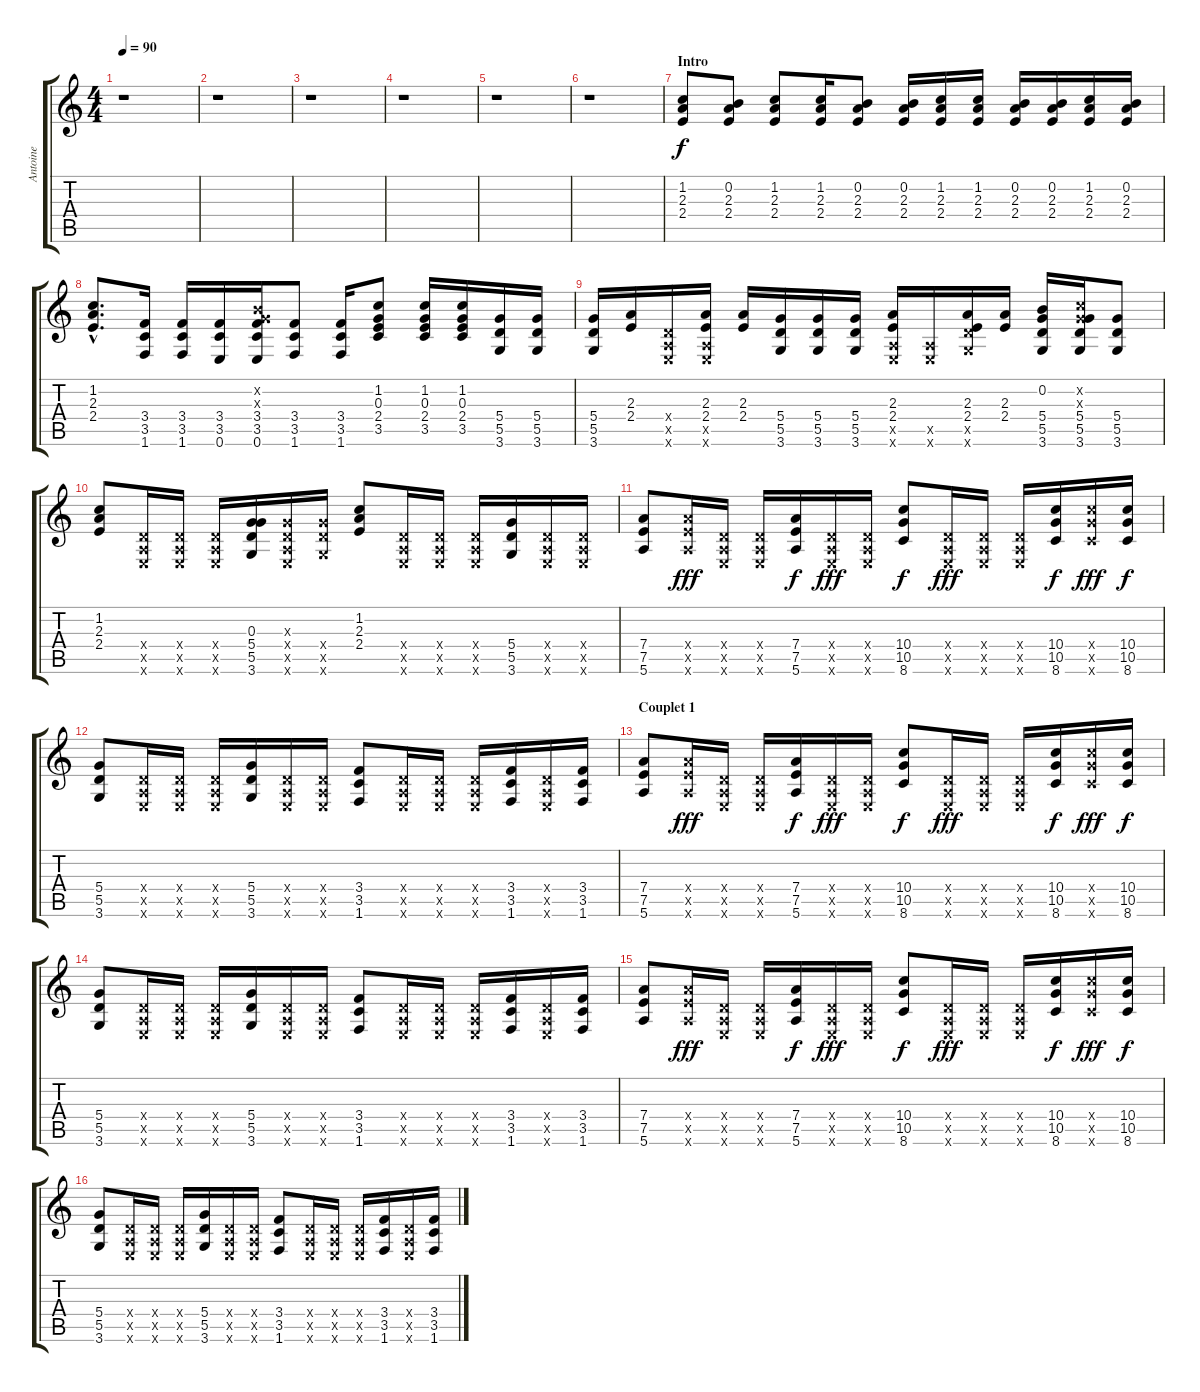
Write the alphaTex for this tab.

\track ("Antoine" "Antoine") {instrument overdrivenguitar}
\staff {score tabs}
\tuning (E4 B3 G3 D3 A2 E2) {hide}
\ts (4 4)
\tempo 90
\clef g2
\ks c
r.1{dy f instrument overdrivenguitar} |
r.1 |
r.1 |
r.1 |
r.1 |
r.1 |
\section ("" "Intro")
(1.2 2.3 2.4).8 (0.2 2.3 2.4).8 (1.2 2.3 2.4).8 (1.2 2.3 2.4).16 (0.2 2.3 2.4).8 (0.2 2.3 2.4).16 (1.2 2.3 2.4).16 (1.2 2.3 2.4).16 (0.2 2.3 2.4).16 (0.2 2.3 2.4).16 (1.2 2.3 2.4).16 (0.2 2.3 2.4).16 |
(1.2{hac} 2.3{hac} 2.4{hac}).8{d} (3.4 3.5 1.6).16 (3.4 3.5 1.6).16 (3.4 3.5 0.6).16 (0.2{x} 0.3{x} 3.4 3.5 0.6).16 (3.4 3.5 1.6).8 (3.4 3.5 1.6).16 (1.2 0.3 2.4 3.5).8 (1.2 0.3 2.4 3.5).16 (1.2 0.3 2.4 3.5).16 (5.4 5.5 3.6).16 (5.4 5.5 3.6).16 |
(5.4 5.5 3.6).16 (2.3 2.4).16 (0.4{x} 0.5{x} 0.6{x}).16 (2.3 2.4 0.5{x} 0.6{x}).16 (2.3 2.4).16 (5.4 5.5 3.6).16 (5.4 5.5 3.6).16 (5.4 5.5 3.6).16 (2.3 2.4 0.5{x} 0.6{x}).16 (0.5{x} 0.6{x}).16 (2.3 2.4 5.5{x} 3.6{x}).16 (2.3 2.4).16 (0.2 5.4 5.5 3.6).16 (1.2{x} 0.3{x} 5.4 5.5 3.6).16 (5.4 5.5 3.6).8 |
(1.2 2.3 2.4).8 (0.4{x} 0.5{x} 0.6{x}).16 (0.4{x} 0.5{x} 0.6{x}).16 (0.4{x} 0.5{x} 0.6{x}).16 (0.3 5.4 5.5 3.6).16 (0.3{x} 0.4{x} 0.5{x} 0.6{x}).16 (5.4{x} 5.5{x} 3.6{x}).16 (1.2 2.3 2.4).8 (0.4{x} 0.5{x} 0.6{x}).16 (0.4{x} 0.5{x} 0.6{x}).16 (0.4{x} 0.5{x} 0.6{x}).16 (5.4 5.5 3.6).16 (0.4{x} 0.5{x} 0.6{x}).16 (0.4{x} 0.5{x} 0.6{x}).16 |
(7.4 7.5 5.6).8 (7.4{x} 7.5{x} 5.6{x}).16{dy fff} (0.4{x} 0.5{x} 0.6{x}).16 (0.4{x} 0.5{x} 0.6{x}).16 (7.4 7.5 5.6).16{dy f} (0.4{x} 0.5{x} 0.6{x}).16{dy fff} (0.4{x} 0.5{x} 0.6{x}).16 (10.4 10.5 8.6).8{dy f} (0.4{x} 0.5{x} 0.6{x}).16{dy fff} (0.4{x} 0.5{x} 0.6{x}).16 (0.4{x} 0.5{x} 0.6{x}).16 (10.4 10.5 8.6).16{dy f} (10.4{x} 10.5{x} 8.6{x}).16{dy fff} (10.4 10.5 8.6).16{dy f} |
(5.4 5.5 3.6).8 (0.4{x} 0.5{x} 0.6{x}).16 (0.4{x} 0.5{x} 0.6{x}).16 (0.4{x} 0.5{x} 0.6{x}).16 (5.4 5.5 3.6).16 (0.4{x} 0.5{x} 0.6{x}).16 (0.4{x} 0.5{x} 0.6{x}).16 (3.4 3.5 1.6).8 (0.4{x} 0.5{x} 0.6{x}).16 (0.4{x} 0.5{x} 0.6{x}).16 (0.4{x} 0.5{x} 0.6{x}).16 (3.4 3.5 1.6).16 (0.4{x} 0.5{x} 0.6{x}).16 (3.4 3.5 1.6).16 |
\section ("" "Couplet 1")
(7.4 7.5 5.6).8 (7.4{x} 7.5{x} 5.6{x}).16{dy fff} (0.4{x} 0.5{x} 0.6{x}).16 (0.4{x} 0.5{x} 0.6{x}).16 (7.4 7.5 5.6).16{dy f} (0.4{x} 0.5{x} 0.6{x}).16{dy fff} (0.4{x} 0.5{x} 0.6{x}).16 (10.4 10.5 8.6).8{dy f} (0.4{x} 0.5{x} 0.6{x}).16{dy fff} (0.4{x} 0.5{x} 0.6{x}).16 (0.4{x} 0.5{x} 0.6{x}).16 (10.4 10.5 8.6).16{dy f} (10.4{x} 10.5{x} 8.6{x}).16{dy fff} (10.4 10.5 8.6).16{dy f} |
(5.4 5.5 3.6).8 (0.4{x} 0.5{x} 0.6{x}).16 (0.4{x} 0.5{x} 0.6{x}).16 (0.4{x} 0.5{x} 0.6{x}).16 (5.4 5.5 3.6).16 (0.4{x} 0.5{x} 0.6{x}).16 (0.4{x} 0.5{x} 0.6{x}).16 (3.4 3.5 1.6).8 (0.4{x} 0.5{x} 0.6{x}).16 (0.4{x} 0.5{x} 0.6{x}).16 (0.4{x} 0.5{x} 0.6{x}).16 (3.4 3.5 1.6).16 (0.4{x} 0.5{x} 0.6{x}).16 (3.4 3.5 1.6).16 |
(7.4 7.5 5.6).8 (7.4{x} 7.5{x} 5.6{x}).16{dy fff} (0.4{x} 0.5{x} 0.6{x}).16 (0.4{x} 0.5{x} 0.6{x}).16 (7.4 7.5 5.6).16{dy f} (0.4{x} 0.5{x} 0.6{x}).16{dy fff} (0.4{x} 0.5{x} 0.6{x}).16 (10.4 10.5 8.6).8{dy f} (0.4{x} 0.5{x} 0.6{x}).16{dy fff} (0.4{x} 0.5{x} 0.6{x}).16 (0.4{x} 0.5{x} 0.6{x}).16 (10.4 10.5 8.6).16{dy f} (10.4{x} 10.5{x} 8.6{x}).16{dy fff} (10.4 10.5 8.6).16{dy f} |
(5.4 5.5 3.6).8 (0.4{x} 0.5{x} 0.6{x}).16 (0.4{x} 0.5{x} 0.6{x}).16 (0.4{x} 0.5{x} 0.6{x}).16 (5.4 5.5 3.6).16 (0.4{x} 0.5{x} 0.6{x}).16 (0.4{x} 0.5{x} 0.6{x}).16 (3.4 3.5 1.6).8 (0.4{x} 0.5{x} 0.6{x}).16 (0.4{x} 0.5{x} 0.6{x}).16 (0.4{x} 0.5{x} 0.6{x}).16 (3.4 3.5 1.6).16 (0.4{x} 0.5{x} 0.6{x}).16 (3.4 3.5 1.6).16
